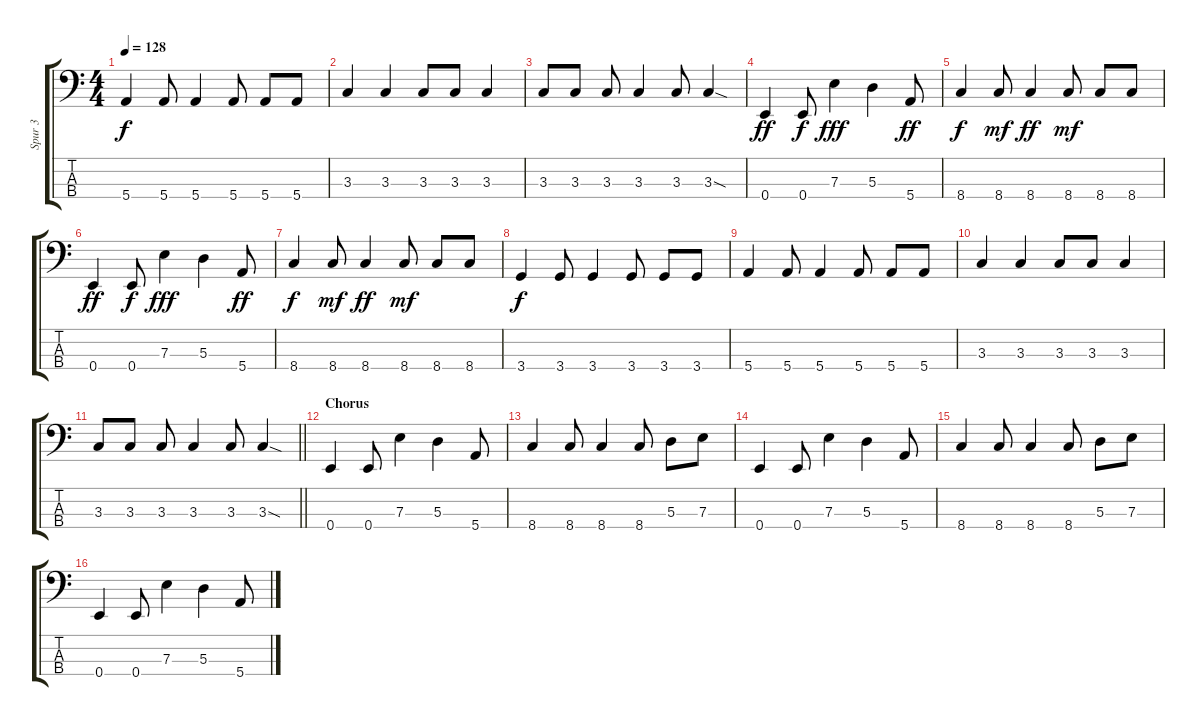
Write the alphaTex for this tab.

\track ("Spur 3" "Spur 3") {instrument electricbassfinger}
\staff {score tabs}
\tuning (G2 D2 A1 E1) {hide}
\ts (4 4)
\tempo 128
\clef f4
\ks c
5.4.4{dy f} 5.4.8 5.4.4 5.4.8 5.4.8 5.4.8 |
3.3.4 3.3.4 3.3.8 3.3.8 3.3.4 |
3.3.8 3.3.8 3.3.8 3.3.4 3.3.8 3.3{sod}.4 |
0.4.4{dy ff} 0.4.8{dy f} 7.3.4{dy fff} 5.3.4 5.4.8{dy ff} |
8.4.4{dy f} 8.4.8{dy mf} 8.4.4{dy ff} 8.4.8{dy mf} 8.4.8 8.4.8 |
0.4.4{dy ff} 0.4.8{dy f} 7.3.4{dy fff} 5.3.4 5.4.8{dy ff} |
8.4.4{dy f} 8.4.8{dy mf} 8.4.4{dy ff} 8.4.8{dy mf} 8.4.8 8.4.8 |
3.4.4{dy f} 3.4.8 3.4.4 3.4.8 3.4.8 3.4.8 |
5.4.4 5.4.8 5.4.4 5.4.8 5.4.8 5.4.8 |
3.3.4 3.3.4 3.3.8 3.3.8 3.3.4 |
\barLineRight lightlight
3.3.8 3.3.8 3.3.8 3.3.4 3.3.8 3.3{sod}.4 |
\section ("" "Chorus")
0.4.4 0.4.8 7.3.4 5.3.4 5.4.8 |
8.4.4 8.4.8 8.4.4 8.4.8 5.3.8 7.3.8 |
0.4.4 0.4.8 7.3.4 5.3.4 5.4.8 |
8.4.4 8.4.8 8.4.4 8.4.8 5.3.8 7.3.8 |
0.4.4 0.4.8 7.3.4 5.3.4 5.4.8
